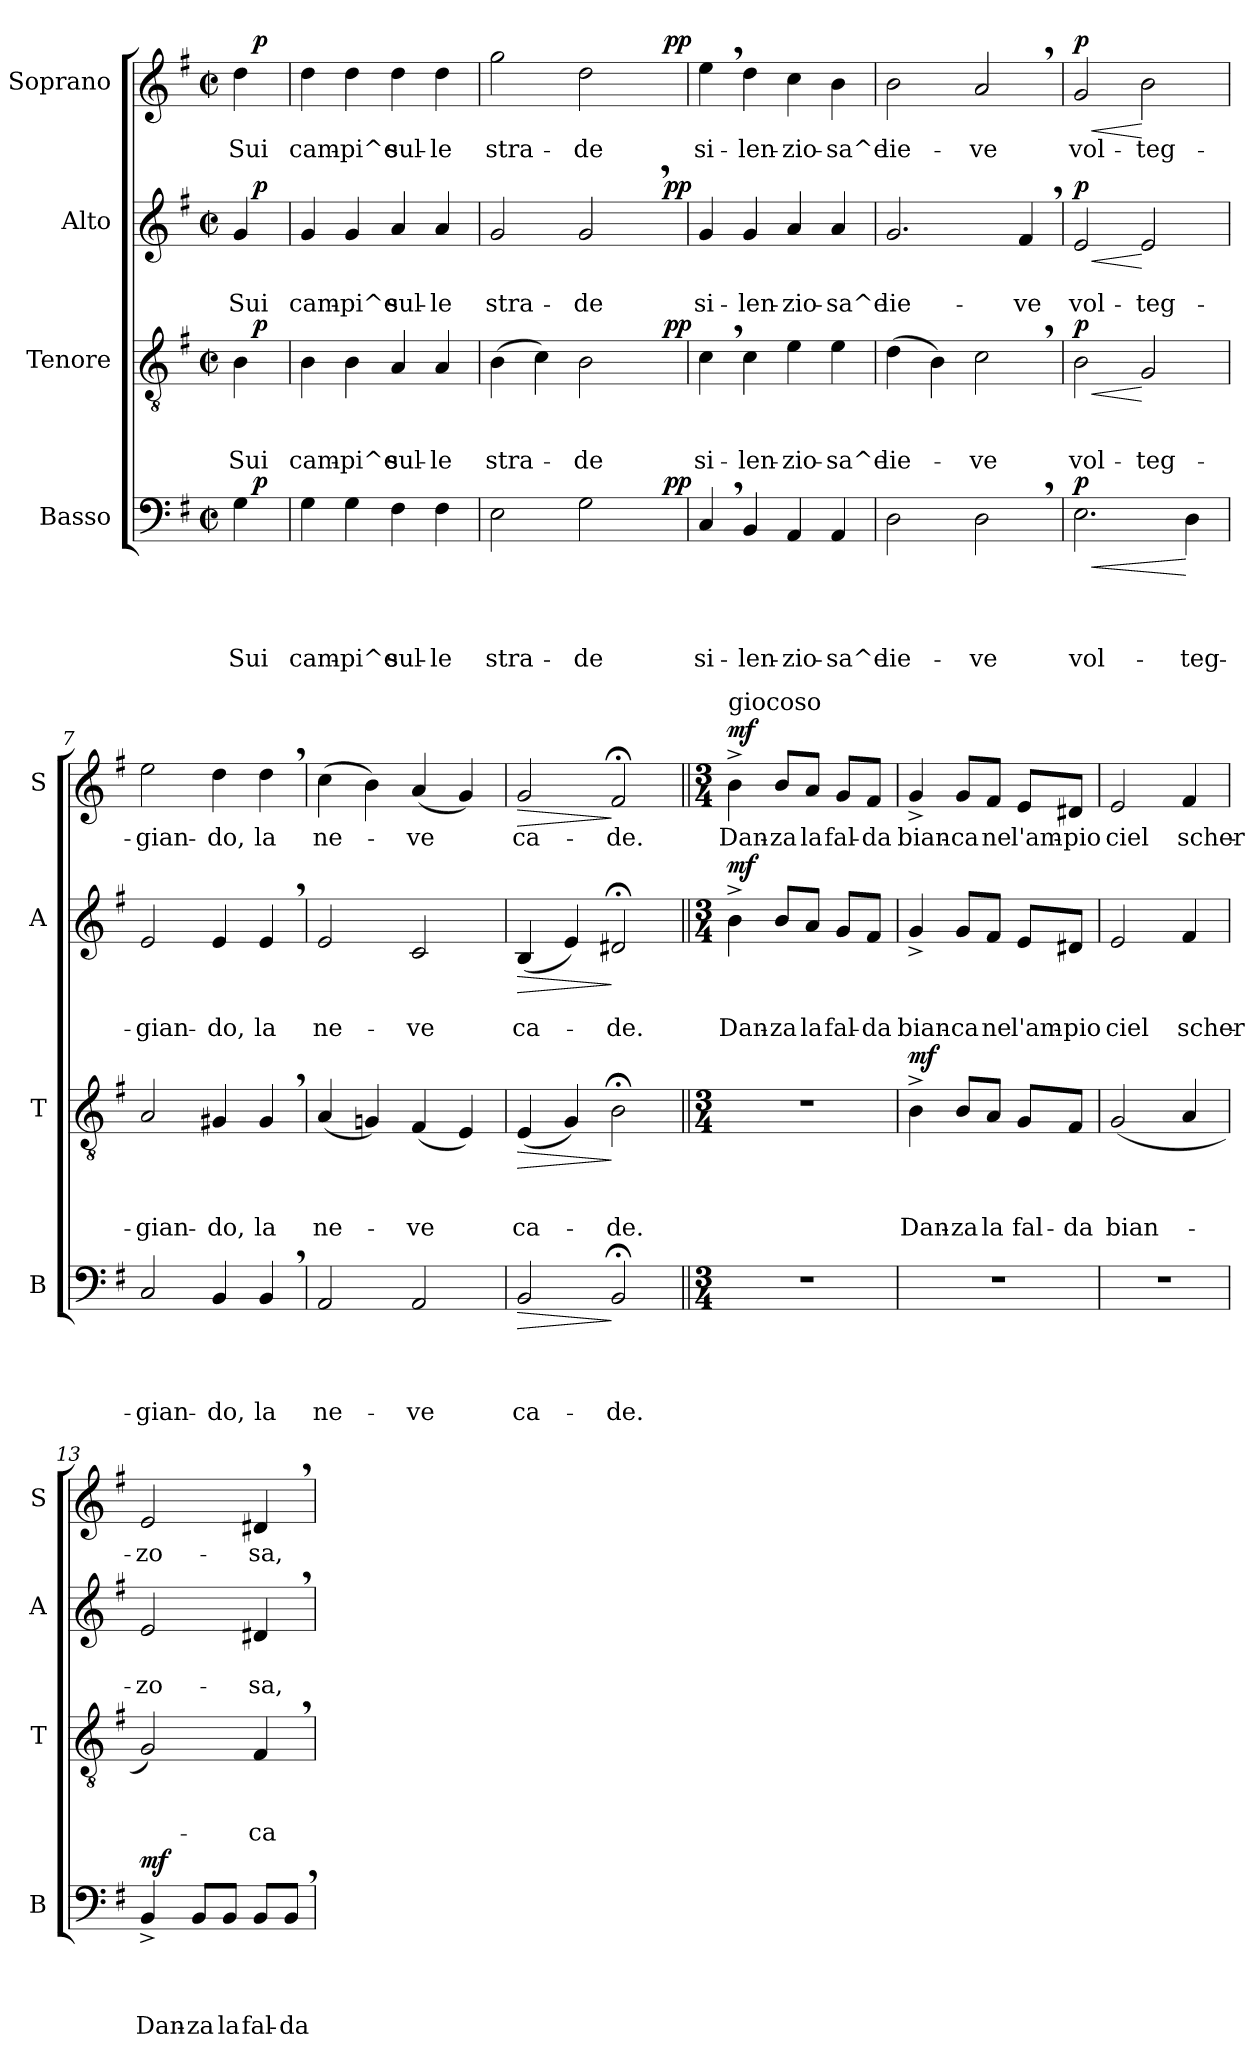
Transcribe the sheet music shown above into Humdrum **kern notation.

**kern	**text	**text	**text	**text	**dynam	**kern	**text	**text	**text	**dynam	**kern	**text	**text	**dynam	**kern	**text	**dynam
*part4	*part4	*part4	*part4	*part4	*part4	*part3	*part3	*part3	*part3	*part3	*part2	*part2	*part2	*part2	*part1	*part1	*part1
*staff4	*staff4	*staff4	*staff4	*staff4	*staff4	*staff3	*staff3	*staff3	*staff3	*staff3	*staff2	*staff2	*staff2	*staff2	*staff1	*staff1	*staff1
*I"Basso	*	*	*	*	*	*I"Tenore	*	*	*	*	*I"Alto	*	*	*	*I"Soprano	*	*
*I'B	*	*	*	*	*	*I'T	*	*	*	*	*I'A	*	*	*	*I'S	*	*
*clefF4	*	*	*	*	*	*clefGv2	*	*	*	*	*clefG2	*	*	*	*clefG2	*	*
*k[f#]	*	*	*	*	*	*k[f#]	*	*	*	*	*k[f#]	*	*	*	*k[f#]	*	*
*G:	*	*	*	*	*	*G:	*	*	*	*	*G:	*	*	*	*G:	*	*
*M2/2	*	*	*	*	*	*M2/2	*	*	*	*	*M2/2	*	*	*	*M2/2	*	*
*met(c|)	*	*	*	*	*	*met(c|)	*	*	*	*	*met(c|)	*	*	*	*met(c|)	*	*
=1	=1	=1	=1	=1	=1	=1	=1	=1	=1	=1	=1	=1	=1	=1	=1	=1	=1
!	!	!	!	!	!	!	!	!	!	!	!	!	!	!	!LO:TX:a:t=Adagio	!	!
!	!	!	!	!LO:LY:b	!	!	!	!	!LO:LY:b	!	!	!	!LO:LY:b	!	!	!LO:LY:b	!
*^	*	*	*	*	*	*^	*	*	*	*	*^	*	*	*	*^	*	*
4G\	16ryy	.	.	.	Sui	.	4B\	16ryy	.	.	Sui	.	4g/	16ryy	.	Sui	.	4dd\	16ryy	Sui	.
!	!	!	!	!	!	!LO:DY:a	!	!	!	!	!	!LO:DY:a	!	!	!	!	!LO:DY:a	!	!	!	!LO:DY:a
.	8.ryy	.	.	.	.	p	.	8.ryy	.	.	.	p	.	8.ryy	.	.	p	.	8.ryy	.	p
=2	=2	=2	=2	=2	=2	=2	=2	=2	=2	=2	=2	=2	=2	=2	=2	=2	=2	=2	=2	=2	=2
!	!	!	!	!	!LO:LY:b	!	!	!	!	!	!LO:LY:b	!	!	!	!	!LO:LY:b	!	!	!	!LO:LY:b	!
*v	*v	*	*	*	*	*	*	*	*	*	*	*	*v	*v	*	*	*	*v	*v	*	*
*	*	*	*	*	*	*v	*v	*	*	*	*	*	*	*	*	*	*	*
4G\	.	.	.	cam-	.	4B\	.	.	cam-	.	4g/	.	cam-	.	4dd\	cam-	.
!	!	!	!	!LO:LY:b	!	!	!	!	!LO:LY:b	!	!	!	!LO:LY:b	!	!	!LO:LY:b	!
4G\	.	.	.	-pi^e	.	4B\	.	.	-pi^e	.	4g/	.	-pi^e	.	4dd\	-pi^e	.
!	!	!	!	!LO:LY:b	!	!	!	!	!LO:LY:b	!	!	!	!LO:LY:b	!	!	!LO:LY:b	!
4F#\	.	.	.	sul-	.	4A/	.	.	sul-	.	4a/	.	sul-	.	4dd\	sul-	.
!	!	!	!	!LO:LY:b	!	!	!	!	!LO:LY:b	!	!	!	!LO:LY:b	!	!	!LO:LY:b	!
4F#\	.	.	.	-le	.	4A/	.	.	-le	.	4a/	.	-le	.	4dd\	-le	.
=3	=3	=3	=3	=3	=3	=3	=3	=3	=3	=3	=3	=3	=3	=3	=3	=3	=3
!	!	!	!	!LO:LY:b	!	!	!	!	!LO:LY:b	!	!	!	!LO:LY:b	!	!	!LO:LY:b	!
*^	*	*	*	*	*	*^	*	*	*	*	*^	*	*	*	*^	*	*
2E\	2ryy	.	.	.	stra-	.	(>4B\	2ryy	.	.	stra-	.	2g/	2ryy	.	stra-	.	2gg\	2ryy	stra-	.
.	.	.	.	.	.	.	4c\)	.	.	.	.	.	.	.	.	.	.	.	.	.	.
!	!	!	!	!	!LO:LY:b	!	!	!	!	!	!LO:LY:b	!	!	!	!	!LO:LY:b	!	!	!	!LO:LY:b	!
2G\	4ryy	.	.	.	-de	.	2B\	4ryy	.	.	-de	.	2g,>/	4ryy	.	-de	.	2dd\	4ryy	-de	.
.	8ryy	.	.	.	.	.	.	8ryy	.	.	.	.	.	8ryy	.	.	.	.	8ryy	.	.
.	32ryy	.	.	.	.	.	.	32ryy	.	.	.	.	.	32ryy	.	.	.	.	32ryy	.	.
!	!	!	!	!	!	!LO:DY:a	!	!	!	!	!	!LO:DY:a	!	!	!	!	!LO:DY:a	!	!	!	!LO:DY:a
.	16.ryy	.	.	.	.	pp	.	16.ryy	.	.	.	pp	.	16.ryy	.	.	pp	.	16.ryy	.	pp
=4	=4	=4	=4	=4	=4	=4	=4	=4	=4	=4	=4	=4	=4	=4	=4	=4	=4	=4	=4	=4	=4
!	!	!	!	!	!LO:LY:b	!	!	!	!	!	!LO:LY:b	!	!	!	!	!LO:LY:b	!	!	!	!LO:LY:b	!
*v	*v	*	*	*	*	*	*	*	*	*	*	*	*v	*v	*	*	*	*v	*v	*	*
*	*	*	*	*	*	*v	*v	*	*	*	*	*	*	*	*	*	*	*
4C,>/	.	.	.	si-	.	4c,>\	.	.	si-	.	4g/	.	si-	.	4ee,>\	si-	.
!	!	!	!	!LO:LY:b	!	!	!	!	!LO:LY:b	!	!	!	!LO:LY:b	!	!	!LO:LY:b	!
4BB/	.	.	.	-len-	.	4c\	.	.	-len-	.	4g/	.	-len-	.	4dd\	-len-	.
!	!	!	!	!LO:LY:b	!	!	!	!	!LO:LY:b	!	!	!	!LO:LY:b	!	!	!LO:LY:b	!
4AA/	.	.	.	-zio-	.	4e\	.	.	-zio-	.	4a/	.	-zio-	.	4cc\	-zio-	.
!	!	!	!	!LO:LY:b	!	!	!	!	!LO:LY:b	!	!	!	!LO:LY:b	!	!	!LO:LY:b	!
4AA/	.	.	.	-sa^e	.	4e\	.	.	-sa^e	.	4a/	.	-sa^e	.	4b\	-sa^e	.
=5	=5	=5	=5	=5	=5	=5	=5	=5	=5	=5	=5	=5	=5	=5	=5	=5	=5
!	!	!	!	!LO:LY:b	!	!	!	!	!LO:LY:b	!	!	!	!LO:LY:b	!	!	!LO:LY:b	!
2D\	.	.	.	lie-	.	(>4d\	.	.	lie-	.	2.g/	.	lie-	.	2b\	lie-	.
.	.	.	.	.	.	4B\)	.	.	.	.	.	.	.	.	.	.	.
!	!	!	!	!LO:LY:b	!	!	!	!	!LO:LY:b	!	!	!	!	!	!	!LO:LY:b	!
2D,>\	.	.	.	-ve	.	2c,>\	.	.	-ve	.	.	.	.	.	2a,>/	-ve	.
!	!	!	!	!	!	!	!	!	!	!	!	!	!LO:LY:b	!	!	!	!
.	.	.	.	.	.	.	.	.	.	.	4f#,>/	.	-ve	.	.	.	.
!!LO:LB:g=z
=6	=6	=6	=6	=6	=6	=6	=6	=6	=6	=6	=6	=6	=6	=6	=6	=6	=6
!	!	!	!	!LO:LY:b	!LO:HP:b	!	!	!	!LO:LY:b	!LO:HP:b	!	!	!LO:LY:b	!LO:HP:b	!	!LO:LY:b	!LO:HP:b
!	!	!	!	!	!LO:DY:n=1:a	!	!	!	!	!LO:DY:n=1:a	!	!	!	!LO:DY:n=1:a	!	!	!LO:DY:n=1:a
2.E\	.	.	.	vol-	< p	2B\	.	.	vol-	< p	2e/	.	vol-	< p	2g/	vol-	< p
!	!	!	!	!	!	!	!	!	!LO:LY:b	!	!	!	!LO:LY:b	!	!	!LO:LY:b	!
.	.	.	.	.	.	2G/	.	.	-teg-	[	2e/	.	-teg-	[	2b\	-teg-	[
!	!	!	!	!LO:LY:b	!	!	!	!	!	!	!	!	!	!	!	!	!
4D\	.	.	.	-teg-	[	.	.	.	.	.	.	.	.	.	.	.	.
=7	=7	=7	=7	=7	=7	=7	=7	=7	=7	=7	=7	=7	=7	=7	=7	=7	=7
!	!	!	!	!LO:LY:b	!	!	!	!	!LO:LY:b	!	!	!	!LO:LY:b	!	!	!LO:LY:b	!
2C/	.	.	.	-gian-	.	2A/	.	.	-gian-	.	2e/	.	-gian-	.	2ee\	-gian-	.
!	!	!	!	!LO:LY:b	!	!	!	!	!LO:LY:b	!	!	!	!LO:LY:b	!	!	!LO:LY:b	!
4BB/	.	.	.	-do,	.	4G#X/	.	.	-do,	.	4e/	.	-do,	.	4dd\	-do,	.
!	!	!	!	!LO:LY:b	!	!	!	!	!LO:LY:b	!	!	!	!LO:LY:b	!	!	!LO:LY:b	!
4BB,>/	.	.	.	la	.	4G#,>/	.	.	la	.	4e,>/	.	la	.	4dd,>\	la	.
=8	=8	=8	=8	=8	=8	=8	=8	=8	=8	=8	=8	=8	=8	=8	=8	=8	=8
!	!	!	!	!LO:LY:b	!	!	!	!	!LO:LY:b	!	!	!	!LO:LY:b	!	!	!LO:LY:b	!
2AA/	.	.	.	ne-	.	(<4A/	.	.	ne-	.	2e/	.	ne-	.	(>4cc\	ne-	.
.	.	.	.	.	.	4Gni/)	.	.	.	.	.	.	.	.	4b\)	.	.
!	!	!	!	!LO:LY:b	!	!	!	!	!LO:LY:b	!	!	!	!LO:LY:b	!	!	!LO:LY:b	!
2AA/	.	.	.	-ve	.	(<4F#/	.	.	-ve	.	2c/	.	-ve	.	(<4a/	-ve	.
.	.	.	.	.	.	4E/)	.	.	.	.	.	.	.	.	4g/)	.	.
=9	=9	=9	=9	=9	=9	=9	=9	=9	=9	=9	=9	=9	=9	=9	=9	=9	=9
!	!	!	!	!LO:LY:b	!LO:HP:b	!	!	!	!LO:LY:b	!LO:HP:b	!	!	!LO:LY:b	!LO:HP:b	!	!LO:LY:b	!LO:HP:b
2BB/	.	.	.	ca-	>	(<4E/	.	.	ca-	>	(<4B/	.	ca-	>	2g/	ca-	>
.	.	.	.	.	.	4G/)	.	.	.	.	4e/)	.	.	.	.	.	.
!	!	!	!	!LO:LY:b	!	!	!	!	!LO:LY:b	!	!	!	!LO:LY:b	!	!	!LO:LY:b	!
2BB;/	.	.	.	-de.	]	2B;<\	.	.	-de.	]	2d#X;/	.	-de.	]	2f#;/	-de.	]
!!LO:PB:g=z
=10||	=10||	=10||	=10||	=10||	=10||	=10||	=10||	=10||	=10||	=10||	=10||	=10||	=10||	=10||	=10||	=10||	=10||
*M3/4	*	*	*	*	*	*M3/4	*	*	*	*	*M3/4	*	*	*	*M3/4	*	*
!	!	!	!	!	!	!	!	!	!	!	!	!	!	!	!LO:TX:a:t=giocoso	!	!
!	!	!	!	!	!	!	!	!	!	!	!	!	!LO:LY:b	!LO:DY:a	!	!LO:LY:b	!LO:DY:a
2.r	.	.	.	.	.	2.r	.	.	.	.	4b^>\	.	Dan-	mf	4b^>\	Dan-	mf
!	!	!	!	!	!	!	!	!	!	!	!	!	!LO:LY:b	!	!	!LO:LY:b	!
.	.	.	.	.	.	.	.	.	.	.	8b/L	.	-za	.	8b/L	-za	.
!	!	!	!	!	!	!	!	!	!	!	!	!	!LO:LY:b	!	!	!LO:LY:b	!
.	.	.	.	.	.	.	.	.	.	.	8a/J	.	la	.	8a/J	la	.
!	!	!	!	!	!	!	!	!	!	!	!	!	!LO:LY:b	!	!	!LO:LY:b	!
.	.	.	.	.	.	.	.	.	.	.	8g/L	.	fal-	.	8g/L	fal-	.
!	!	!	!	!	!	!	!	!	!	!	!	!	!LO:LY:b	!	!	!LO:LY:b	!
.	.	.	.	.	.	.	.	.	.	.	8f#/J	.	-da	.	8f#/J	-da	.
=11	=11	=11	=11	=11	=11	=11	=11	=11	=11	=11	=11	=11	=11	=11	=11	=11	=11
!	!	!	!	!	!	!	!	!	!LO:LY:b	!LO:DY:a	!	!	!LO:LY:b	!	!	!LO:LY:b	!
2.r	.	.	.	.	.	4B^>\	.	.	Dan-	mf	4g^</	.	bian-	.	4g^</	bian-	.
!	!	!	!	!	!	!	!	!	!LO:LY:b	!	!	!	!LO:LY:b	!	!	!LO:LY:b	!
.	.	.	.	.	.	8B/L	.	.	-za	.	8g/L	.	-ca	.	8g/L	-ca	.
!	!	!	!	!	!	!	!	!	!LO:LY:b	!	!	!	!LO:LY:b	!	!	!LO:LY:b	!
.	.	.	.	.	.	8A/J	.	.	la	.	8f#/J	.	ne	.	8f#/J	ne	.
!	!	!	!	!	!	!	!	!	!LO:LY:b	!	!	!	!LO:LY:b	!	!	!LO:LY:b	!
.	.	.	.	.	.	8G/L	.	.	fal-	.	8e/L	.	l'am-	.	8e/L	l'am-	.
!	!	!	!	!	!	!	!	!	!LO:LY:b	!	!	!	!LO:LY:b	!	!	!LO:LY:b	!
.	.	.	.	.	.	8F#/J	.	.	-da	.	8d#X/J	.	-pio	.	8d#X/J	-pio	.
=12	=12	=12	=12	=12	=12	=12	=12	=12	=12	=12	=12	=12	=12	=12	=12	=12	=12
!	!	!	!	!	!	!	!	!	!LO:LY:b	!	!	!	!LO:LY:b	!	!	!LO:LY:b	!
2.r	.	.	.	.	.	(<2G/	.	.	bian-	.	2e/	.	ciel	.	2e/	ciel	.
!	!	!	!	!	!	!	!	!	!	!	!	!	!LO:LY:b	!	!	!LO:LY:b	!
.	.	.	.	.	.	4A/	.	.	.	.	4f#/	.	scher-	.	4f#/	scher-	.
=13	=13	=13	=13	=13	=13	=13	=13	=13	=13	=13	=13	=13	=13	=13	=13	=13	=13
!	!	!	!	!LO:LY:b	!LO:DY:a	!	!	!	!	!	!	!	!LO:LY:b	!	!	!LO:LY:b	!
4BB^</	.	.	.	Dan-	mf	2G/)	.	.	.	.	2e/	.	-zo-	.	2e/	-zo-	.
!	!	!	!	!LO:LY:b	!	!	!	!	!	!	!	!	!	!	!	!	!
8BB/L	.	.	.	-za	.	.	.	.	.	.	.	.	.	.	.	.	.
!	!	!	!	!LO:LY:b	!	!	!	!	!	!	!	!	!	!	!	!	!
8BB/J	.	.	.	la	.	.	.	.	.	.	.	.	.	.	.	.	.
!	!	!	!	!LO:LY:b	!	!	!	!	!LO:LY:b	!	!	!	!LO:LY:b	!	!	!LO:LY:b	!
8BB/L	.	.	.	fal-	.	4F#,>/	.	.	-ca	.	4d#X,>/	.	-sa,	.	4d#X,>/	-sa,	.
!	!	!	!	!LO:LY:b	!	!	!	!	!	!	!	!	!	!	!	!	!
8BB,>/J	.	.	.	-da	.	.	.	.	.	.	.	.	.	.	.	.	.
=	=	=	=	=	=	=	=	=	=	=	=	=	=	=	=	=	=
*-	*-	*-	*-	*-	*-	*-	*-	*-	*-	*-	*-	*-	*-	*-	*-	*-	*-
